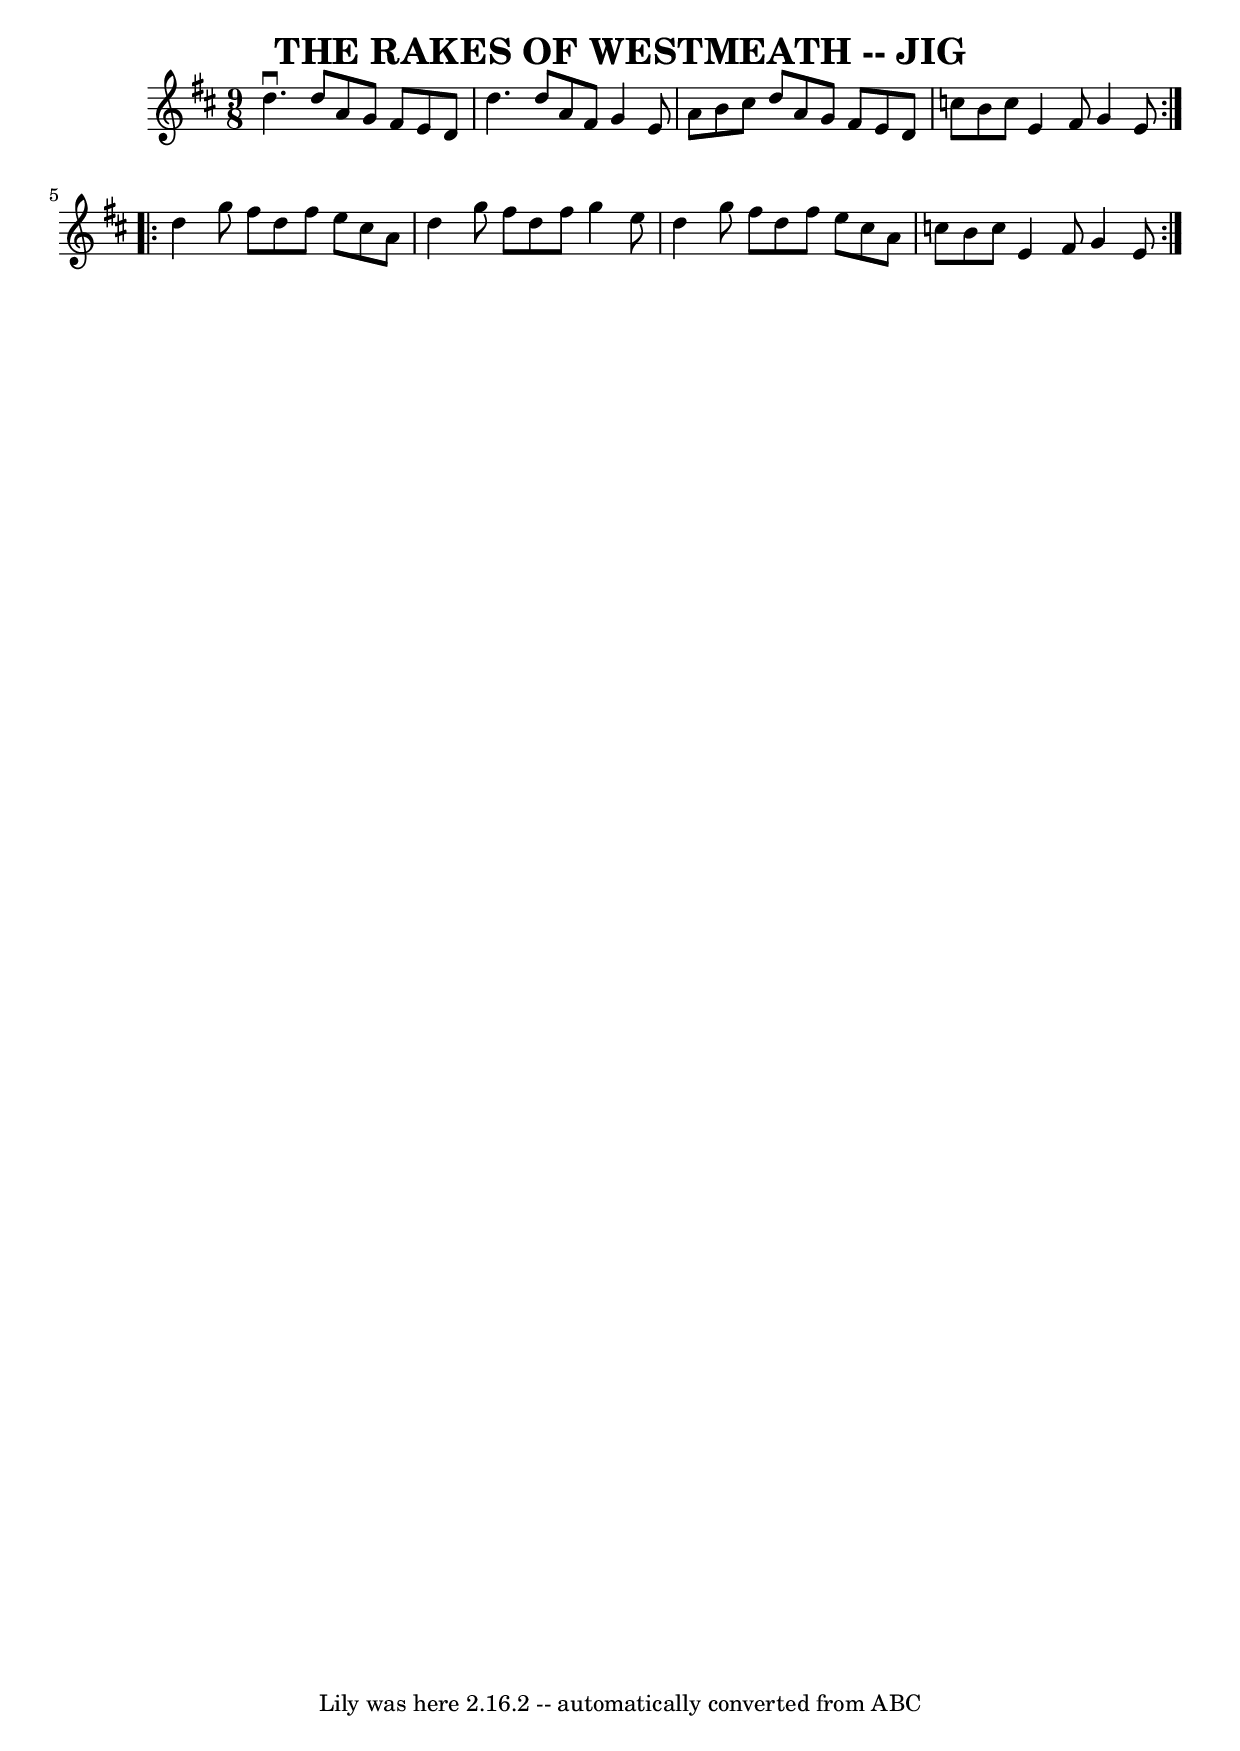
\version "2.16.2"
\include "Mammoth.ily"
\header {
  %% book = "Ryan's Mammoth Collection of Fiddle Tunes"
  crossRefNumber = "1"
  footnotes = ""
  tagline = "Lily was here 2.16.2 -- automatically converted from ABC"
  title = "THE RAKES OF WESTMEATH -- JIG"

}
voicedefault =  {



  \repeat volta 2 {

    \time 9/8 
    \key d \major
    d''4.^\downbow d''8 a'8 g'8 fis'8 e'8       d'8     |
    d''4. d''8 a'8 fis'8 g'4 e'8    |
         a'8 b'8 cis''8 d''8 a'8 g'8 fis'8 e'8 d'8     |
    
    c''8 b'8 c''8 e'4 fis'8 g'4 e'8    
  }     
  \repeat volta 2 {
         d''4 g''8 fis''8 d''8 fis''8 e''8 cis''8 a'8     |
         d''4 g''8 fis''8 d''8 fis''8 g''4 e''8     |
    d''4         g''8 fis''8 d''8 fis''8 e''8 cis''8 a'8     |
    c''8    
    b'8 c''8 e'4 fis'8 g'4 e'8    
  }   

}

\score{
  <<

    \context Staff="default"
    {
      \voicedefault 
      
    }

  >>
  \layout {
    
  }
  \midi {
  }

}
